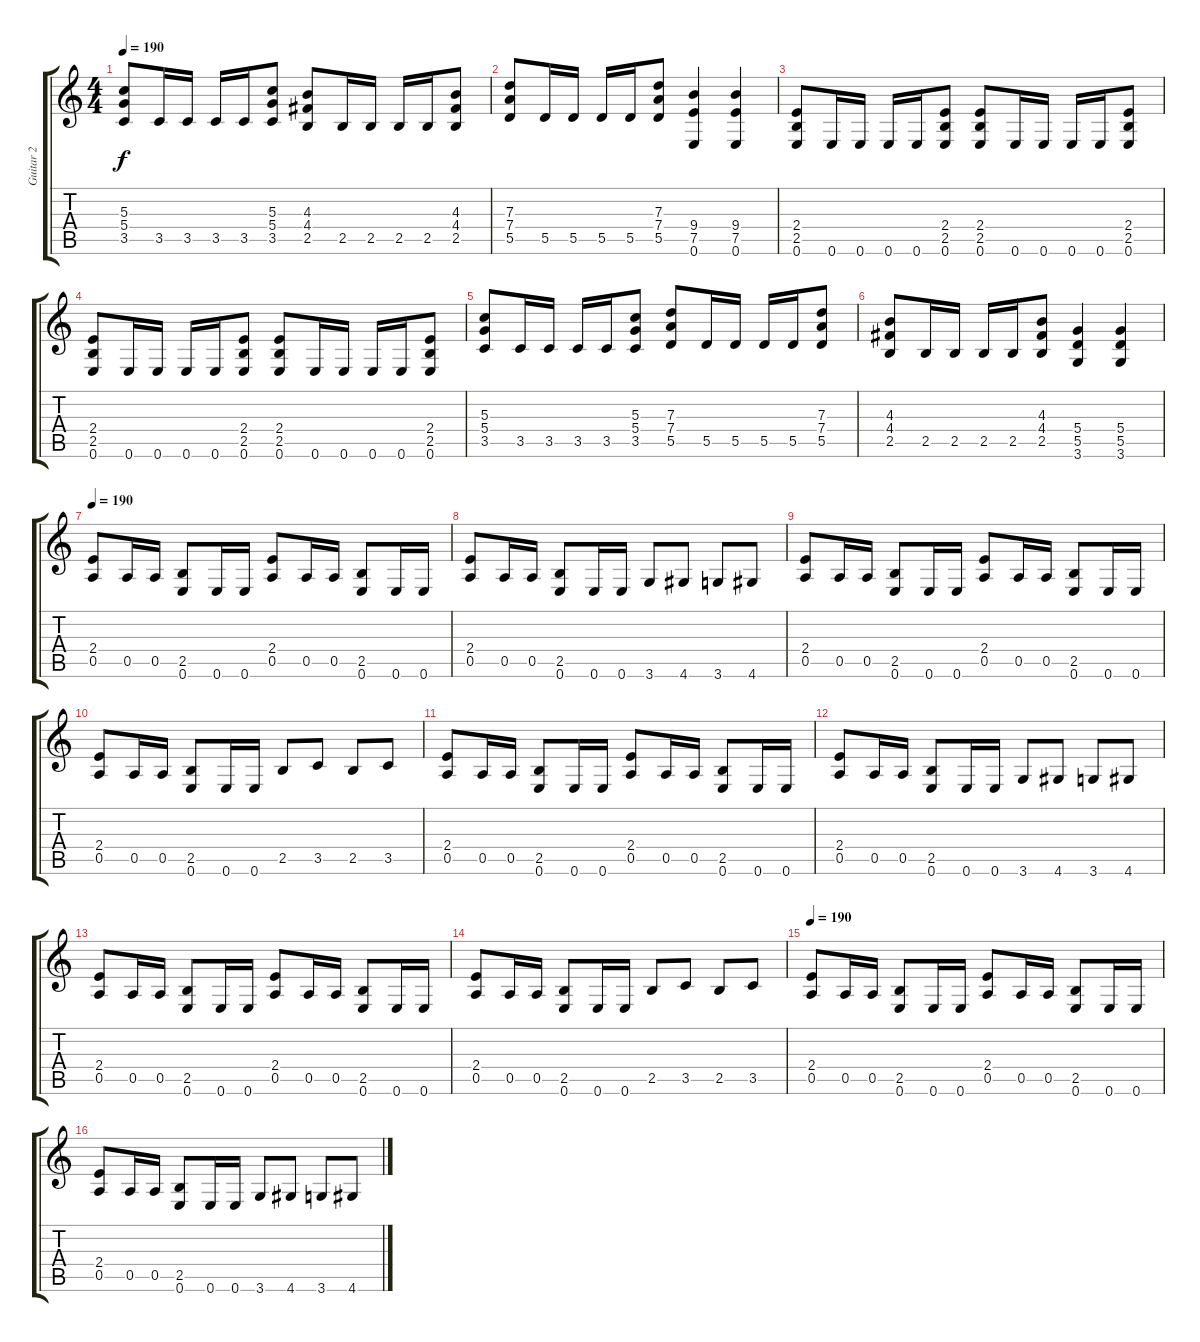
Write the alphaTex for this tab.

\track ("Guitar 2" "Guitar 2") {instrument distortionguitar}
\staff {score tabs}
\tuning (E4 B3 G3 D3 A2 E2) {hide}
\ts (4 4)
\tempo 190
\clef g2
\ks c
(5.3 5.4 3.5).8{dy f} 3.5.16 3.5.16 3.5.16 3.5.16 (5.3 5.4 3.5).8 (4.3 4.4 2.5).8 2.5.16 2.5.16 2.5.16 2.5.16 (4.3 4.4 2.5).8 |
(7.3 7.4 5.5).8 5.5.16 5.5.16 5.5.16 5.5.16 (7.3 7.4 5.5).8 (9.4 7.5 0.6).4 (9.4 7.5 0.6).4 |
(2.4 2.5 0.6).8 0.6.16 0.6.16 0.6.16 0.6.16 (2.4 2.5 0.6).8 (2.4 2.5 0.6).8 0.6.16 0.6.16 0.6.16 0.6.16 (2.4 2.5 0.6).8 |
(2.4 2.5 0.6).8 0.6.16 0.6.16 0.6.16 0.6.16 (2.4 2.5 0.6).8 (2.4 2.5 0.6).8 0.6.16 0.6.16 0.6.16 0.6.16 (2.4 2.5 0.6).8 |
(5.3 5.4 3.5).8 3.5.16 3.5.16 3.5.16 3.5.16 (5.3 5.4 3.5).8 (7.3 7.4 5.5).8 5.5.16 5.5.16 5.5.16 5.5.16 (7.3 7.4 5.5).8 |
(4.3 4.4 2.5).8 2.5.16 2.5.16 2.5.16 2.5.16 (4.3 4.4 2.5).8 (5.4 5.5 3.6).4 (5.4 5.5 3.6).4 |
\tempo 190
(2.4 0.5).8 0.5.16 0.5.16 (2.5 0.6).8 0.6.16 0.6.16 (2.4 0.5).8 0.5.16 0.5.16 (2.5 0.6).8 0.6.16 0.6.16 |
(2.4 0.5).8 0.5.16 0.5.16 (2.5 0.6).8 0.6.16 0.6.16 3.6.8 4.6.8 3.6.8 4.6.8 |
(2.4 0.5).8 0.5.16 0.5.16 (2.5 0.6).8 0.6.16 0.6.16 (2.4 0.5).8 0.5.16 0.5.16 (2.5 0.6).8 0.6.16 0.6.16 |
(2.4 0.5).8 0.5.16 0.5.16 (2.5 0.6).8 0.6.16 0.6.16 2.5.8 3.5.8 2.5.8 3.5.8 |
(2.4 0.5).8 0.5.16 0.5.16 (2.5 0.6).8 0.6.16 0.6.16 (2.4 0.5).8 0.5.16 0.5.16 (2.5 0.6).8 0.6.16 0.6.16 |
(2.4 0.5).8 0.5.16 0.5.16 (2.5 0.6).8 0.6.16 0.6.16 3.6.8 4.6.8 3.6.8 4.6.8 |
(2.4 0.5).8 0.5.16 0.5.16 (2.5 0.6).8 0.6.16 0.6.16 (2.4 0.5).8 0.5.16 0.5.16 (2.5 0.6).8 0.6.16 0.6.16 |
(2.4 0.5).8 0.5.16 0.5.16 (2.5 0.6).8 0.6.16 0.6.16 2.5.8 3.5.8 2.5.8 3.5.8 |
\tempo 190
(2.4 0.5).8 0.5.16 0.5.16 (2.5 0.6).8 0.6.16 0.6.16 (2.4 0.5).8 0.5.16 0.5.16 (2.5 0.6).8 0.6.16 0.6.16 |
(2.4 0.5).8 0.5.16 0.5.16 (2.5 0.6).8 0.6.16 0.6.16 3.6.8 4.6.8 3.6.8 4.6.8
